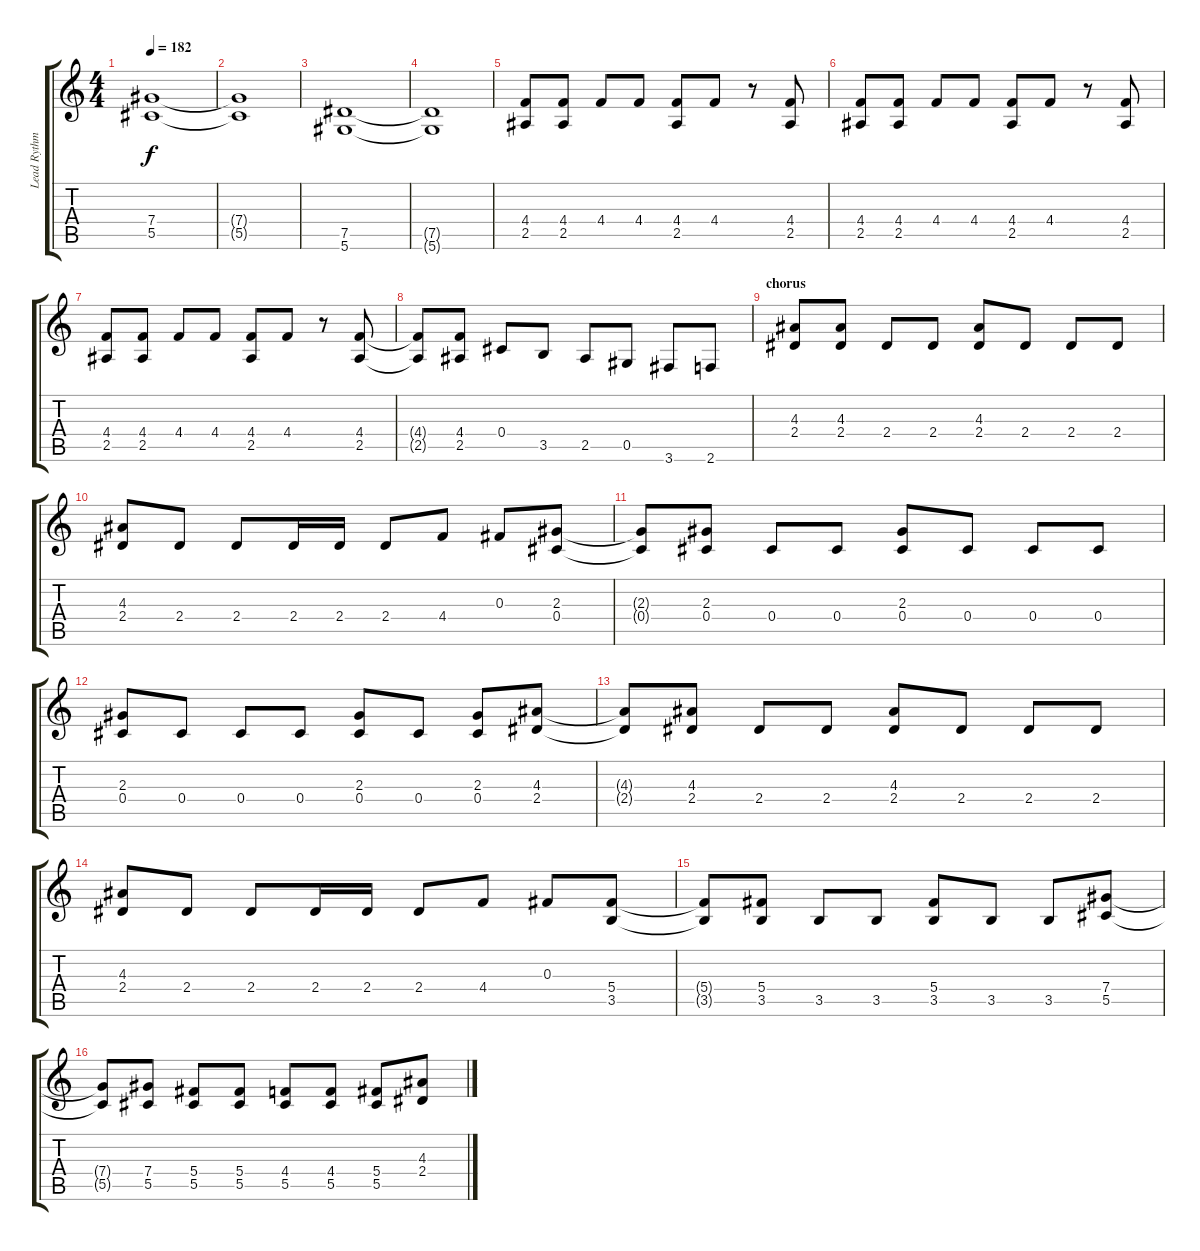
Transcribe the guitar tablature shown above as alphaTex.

\track ("Lead Rythm Guitar" "Lead Rythm") {instrument distortionguitar}
\staff {score tabs}
\tuning (Eb4 Bb3 Gb3 Db3 Ab2 Eb2) {hide}
\ts (4 4)
\tempo 182
\clef g2
\ks c
(7.4 5.5).1{dy f} |
(7.4{t} 5.5{t}).1 |
(7.5 5.6).1 |
(7.5{t} 5.6{t}).1 |
(4.4 2.5).8 (4.4 2.5).8 4.4.8 4.4.8 (4.4 2.5).8 4.4.8 r.8 (4.4 2.5).8 |
(4.4 2.5).8 (4.4 2.5).8 4.4.8 4.4.8 (4.4 2.5).8 4.4.8 r.8 (4.4 2.5).8 |
(4.4 2.5).8 (4.4 2.5).8 4.4.8 4.4.8 (4.4 2.5).8 4.4.8 r.8 (4.4 2.5).8 |
(4.4{t} 2.5{t}).8 (4.4 2.5).8 0.4.8 3.5.8 2.5.8 0.5.8 3.6.8 2.6.8 |
\section ("" "chorus")
(4.3 2.4).8 (4.3 2.4).8 2.4.8 2.4.8 (4.3 2.4).8 2.4.8 2.4.8 2.4.8 |
(4.3 2.4).8 2.4.8 2.4.8 2.4.16 2.4.16 2.4.8 4.4.8 0.3.8 (2.3 0.4).8 |
(2.3{t} 0.4{t}).8 (2.3 0.4).8 0.4.8 0.4.8 (2.3 0.4).8 0.4.8 0.4.8 0.4.8 |
(2.3 0.4).8 0.4.8 0.4.8 0.4.8 (2.3 0.4).8 0.4.8 (2.3 0.4).8 (4.3 2.4).8 |
(4.3{t} 2.4{t}).8 (4.3 2.4).8 2.4.8 2.4.8 (4.3 2.4).8 2.4.8 2.4.8 2.4.8 |
(4.3 2.4).8 2.4.8 2.4.8 2.4.16 2.4.16 2.4.8 4.4.8 0.3.8 (5.4 3.5).8 |
(5.4{t} 3.5{t}).8 (5.4 3.5).8 3.5.8 3.5.8 (5.4 3.5).8 3.5.8 3.5.8 (7.4 5.5).8 |
(7.4{t} 5.5{t}).8 (7.4 5.5).8 (5.4 5.5).8 (5.4 5.5).8 (4.4 5.5).8 (4.4 5.5).8 (5.4 5.5).8 (4.3 2.4).8
